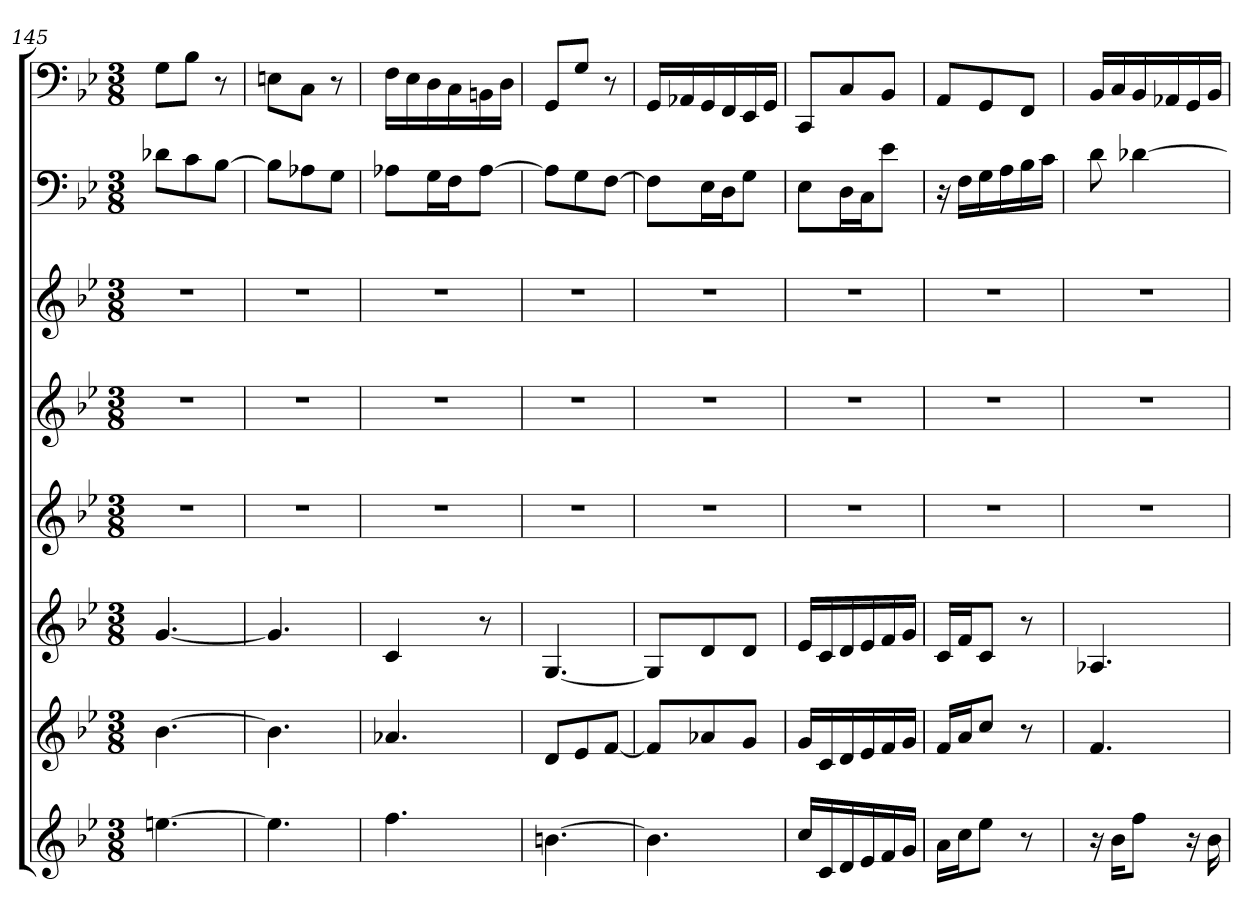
**kern	**kern	**kern	**kern	**kern	**kern	**kern	**kern
*part8	*part7	*part6	*part5	*part4	*part3	*part2	*part1
*staff8	*staff7	*staff6	*staff5	*staff4	*staff3	*staff2	*staff1
*clefG2	*clefG2	*clefG2	*clefG2	*clefG2	*clefG2	*clefF4	*clefF4
*k[b-e-]	*k[b-e-]	*k[b-e-]	*k[b-e-]	*k[b-e-]	*k[b-e-]	*k[b-e-]	*k[b-e-]
*g:	*g:	*g:	*g:	*g:	*g:	*g:	*g:
*M3/8	*M3/8	*M3/8	*M3/8	*M3/8	*M3/8	*M3/8	*M3/8
=145	=145	=145	=145	=145	=145	=145	=145
[4.een	[4.b-	[4.g	4.r	4.r	4.r	8d-X\L	8G\L
.	.	.	.	.	.	8c\	8B-\J
.	.	.	.	.	.	[8B-\J	8r
=146	=146	=146	=146	=146	=146	=146	=146
4.ee]	4.b-]	4.g]	4.r	4.r	4.r	8B-\L]	8En\L
.	.	.	.	.	.	8A-X\	8C\J
.	.	.	.	.	.	8G\J	8r
=147	=147	=147	=147	=147	=147	=147	=147
4.ff	4.a-X	4c	4.r	4.r	4.r	8A-X\L	16F\LL
.	.	.	.	.	.	.	16E-\
.	.	.	.	.	.	16G\L	16D\
.	.	.	.	.	.	16F\J	16C\
.	.	8r	.	.	.	[8A-\J	16BBn\
.	.	.	.	.	.	.	16D\JJ
=148	=148	=148	=148	=148	=148	=148	=148
[4.bn	8d/L	[4.G	4.r	4.r	4.r	8A-\L]	8GG/L
.	8e-/	.	.	.	.	8G\	8G/J
.	[8f/J	.	.	.	.	[8F\J	8r
=149	=149	=149	=149	=149	=149	=149	=149
4.b]	8f/L]	8G/L]	4.r	4.r	4.r	8F\L]	16GG/LL
.	.	.	.	.	.	.	16AA-X/
.	8a-X/	8d/	.	.	.	16E-\L	16GG/
.	.	.	.	.	.	16D\J	16FF/
.	8g/J	8d/J	.	.	.	8G\J	16EE-/
.	.	.	.	.	.	.	16GG/JJ
=150	=150	=150	=150	=150	=150	=150	=150
16cc/LL	16g/LL	16e-/LL	4.r	4.r	4.r	8E-\L	8CC/L
16c/	16c/	16c/	.	.	.	.	.
16d/	16d/	16d/	.	.	.	16D\L	8C/
16e-/	16e-/	16e-/	.	.	.	16C\J	.
16f/	16f/	16f/	.	.	.	8e-\J	8BB-/J
16g/JJ	16g/JJ	16g/JJ	.	.	.	.	.
=151	=151	=151	=151	=151	=151	=151	=151
16a\LL	16f/LL	16c/LL	4.r	4.r	4.r	16r	8AA/L
16cc\J	16a/J	16f/J	.	.	.	16F\LL	.
8ee-\J	8cc/J	8c/J	.	.	.	16G\	8GG/
.	.	.	.	.	.	16A\	.
8r	8r	8r	.	.	.	16B-\	8FF/J
.	.	.	.	.	.	16c\JJ	.
=152	=152	=152	=152	=152	=152	=152	=152
16r	4.f	4.A-X	4.r	4.r	4.r	8d	16BB-/LL
16b-\KL	.	.	.	.	.	.	16C/
8ff\J	.	.	.	.	.	[4d-X	16BB-/
.	.	.	.	.	.	.	16AA-X/
16r	.	.	.	.	.	.	16GG/
16b-	.	.	.	.	.	.	16BB-/JJ
=	=	=	=	=	=	=	=
*-	*-	*-	*-	*-	*-	*-	*-
